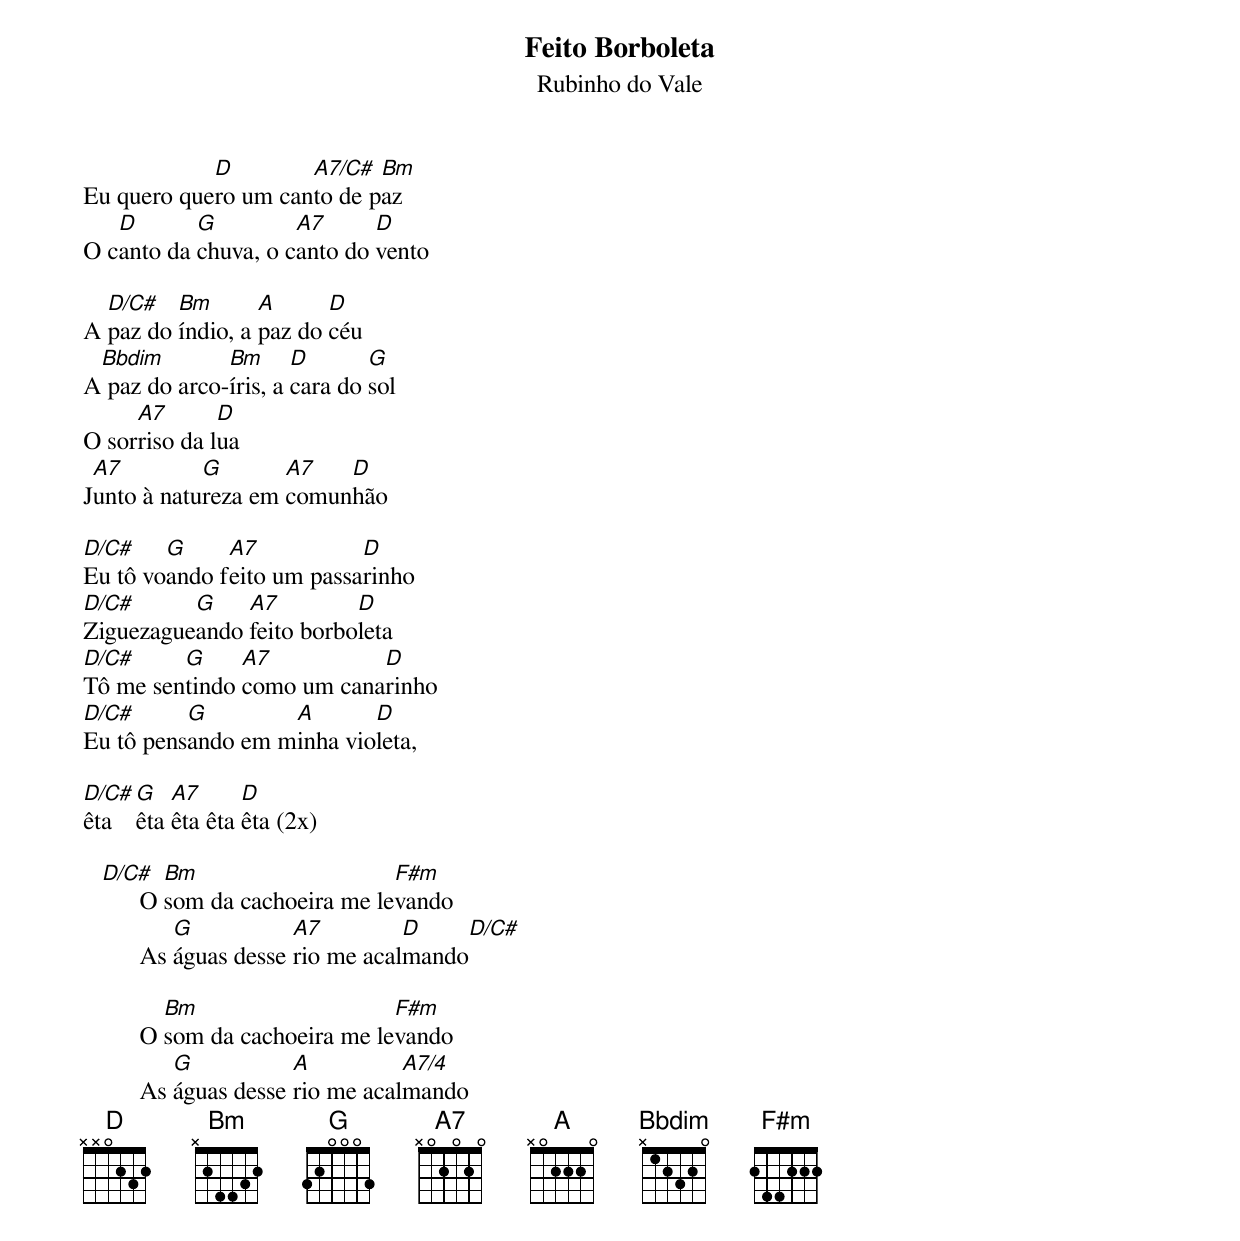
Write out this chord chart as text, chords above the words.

Feito Borboleta
Rubinho do Vale

            D        A7/C#  Bm
Eu quero quero um canto de paz
   D       G         A7      D
O canto da chuva, o canto do vento

  D/C#   Bm       A      D
A paz do índio, a paz do céu
 Bbdim        Bm      D       G
A paz do arco-íris, a cara do sol
     A7       D
O sorriso da lua
 A7         G       A7   D
Junto à natureza em comunhão

D/C#    G     A7           D
Eu tô voando feito um passarinho
D/C#      G    A7         D
Ziguezagueando feito borboleta
D/C#     G     A7          D
Tô me sentindo como um canarinho
D/C#      G        A       D
Eu tô pensando em minha violeta,

D/C# G   A7      D
êta  êta êta êta êta (2x)

   D/C#    Bm                    F#m
         O som da cachoeira me levando
            G           A7         D     D/C#
         As águas desse rio me acalmando

           Bm                    F#m
         O som da cachoeira me levando
            G           A          A7/4
         As águas desse rio me acalmando
